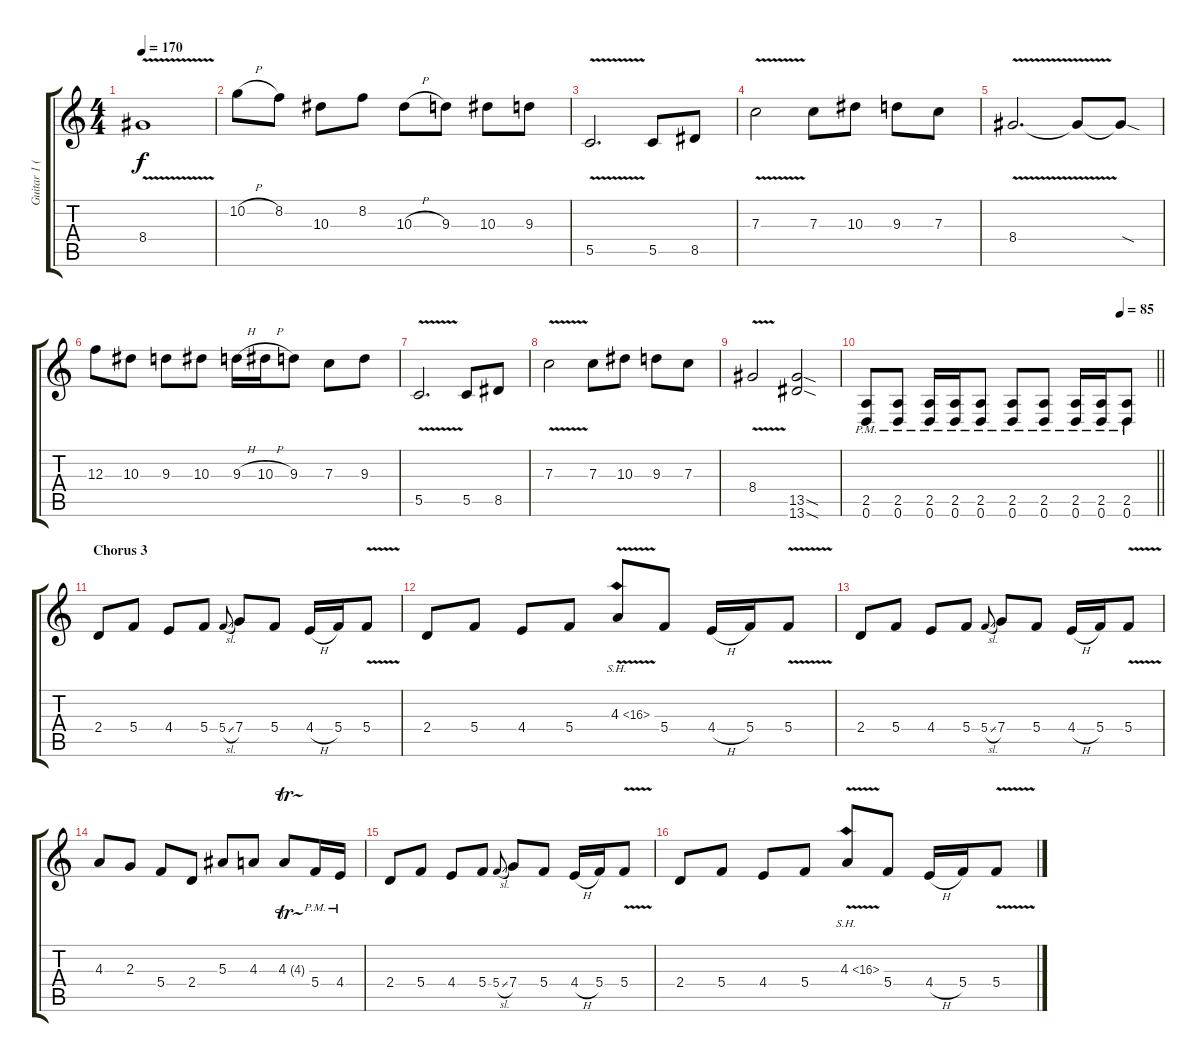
\track ("Guitar 1 (Distortion)" "Guitar 1 (") {instrument distortionguitar}
\staff {score tabs}
\tuning (D4 A3 F3 C3 G2 D2) {hide}
\ts (4 4)
\tempo 170
\clef g2
\ks c
8.4{v}.1{dy f} |
10.2{h}.8 8.2.8 10.3.8 8.2.8 10.3{h}.8 9.3.8 10.3.8 9.3.8 |
5.5{v}.2{d} 5.5.8 8.5.8 |
7.3{v}.2 7.3.8 10.3.8 9.3.8 7.3.8 |
8.4{v}.2{d} 8.4{t}.8 8.4{sod t}.8 |
12.3.8 10.3.8 9.3.8 10.3.8 9.3{h}.16 10.3{h}.16 9.3.8 7.3.8 9.3.8 |
5.5{v}.2{d} 5.5.8 8.5.8 |
7.3{v}.2 7.3.8 10.3.8 9.3.8 7.3.8 |
8.4{v}.2 (13.5{sod} 13.6{sod}).2 |
\tempo (85 0.875)
\barLineRight lightlight
(2.5{pm} 0.6{pm}).8 (2.5{pm} 0.6{pm}).8 (2.5{pm} 0.6{pm}).16 (2.5{pm} 0.6{pm}).16 (2.5{pm} 0.6{pm}).8 (2.5{pm} 0.6{pm}).8 (2.5{pm} 0.6{pm}).8 (2.5{pm} 0.6{pm}).16 (2.5{pm} 0.6{pm}).16 (2.5{pm} 0.6{pm}).8 |
\section ("" "Chorus 3")
2.4.8 5.4.8 4.4.8 5.4.8 5.4{sl}.8{gr onbeat} 7.4.8 5.4.8 4.4{h}.16 5.4.16 5.4{v}.8 |
2.4.8 5.4.8 4.4.8 5.4.8 4.3{sh 12 v}.8 5.4.8 4.4{h}.16 5.4.16 5.4{v}.8 |
2.4.8 5.4.8 4.4.8 5.4.8 5.4{sl}.8{gr onbeat} 7.4.8 5.4.8 4.4{h}.16 5.4.16 5.4{v}.8 |
4.3.8 2.3.8 5.4.8 2.4.8 5.3.8 4.3.8 4.3{tr (4 64)}.8 5.4{pm}.16 4.4{pm}.16 |
2.4.8 5.4.8 4.4.8 5.4.8 5.4{sl}.8{gr onbeat} 7.4.8 5.4.8 4.4{h}.16 5.4.16 5.4{v}.8 |
2.4.8 5.4.8 4.4.8 5.4.8 4.3{sh 12 v}.8 5.4.8 4.4{h}.16 5.4.16 5.4{v}.8
